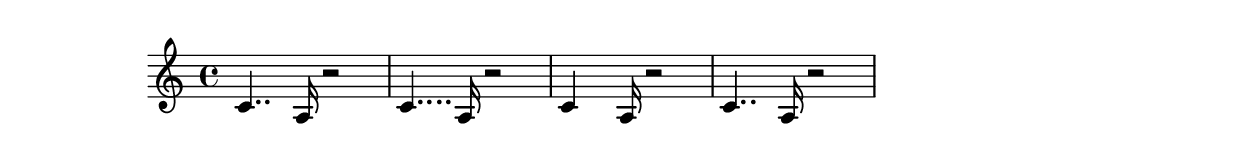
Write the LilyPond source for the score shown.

% Do not edit this file; it is automatically
% generated from Documentation/snippets/new
% This file is in the public domain.
%% Note: this file works from version 2.13.36
\version "2.13.46"
\header {
%% Translation of GIT committish: a874fda3641c9e02f61be5c41b215b8304b8ed00

  texidoces = "
Este código muestra cómo cambiar la cantidad de puntillos de una nota.

"

  doctitlees = "Modificar el número de puntillos de una nota"


%% Translation of GIT committish: 190a067275167c6dc9dd0afef683d14d392b7033

  texidocfr = "Voici comment modifier le nombre de points d'augmentation
affectés à une note en particulier.

"
  doctitlefr = "Spécification du nombre de points d'augmentation d'une note"


  lsrtags = "rhythms,expressive-marks"
  texidoc = "This code demonstrates how to change the number of
augmentation dots on a single note."
  doctitle = "Changing the number of augmentation dots per note"
} % begin verbatim


\relative c' {
  c4.. a16 r2 |
  \override Dots #'dot-count = #4
  c4.. a16 r2 |
  \override Dots #'dot-count = #0
  c4.. a16 r2 |
  \revert Dots #'dot-count
  c4.. a16 r2 |
}
